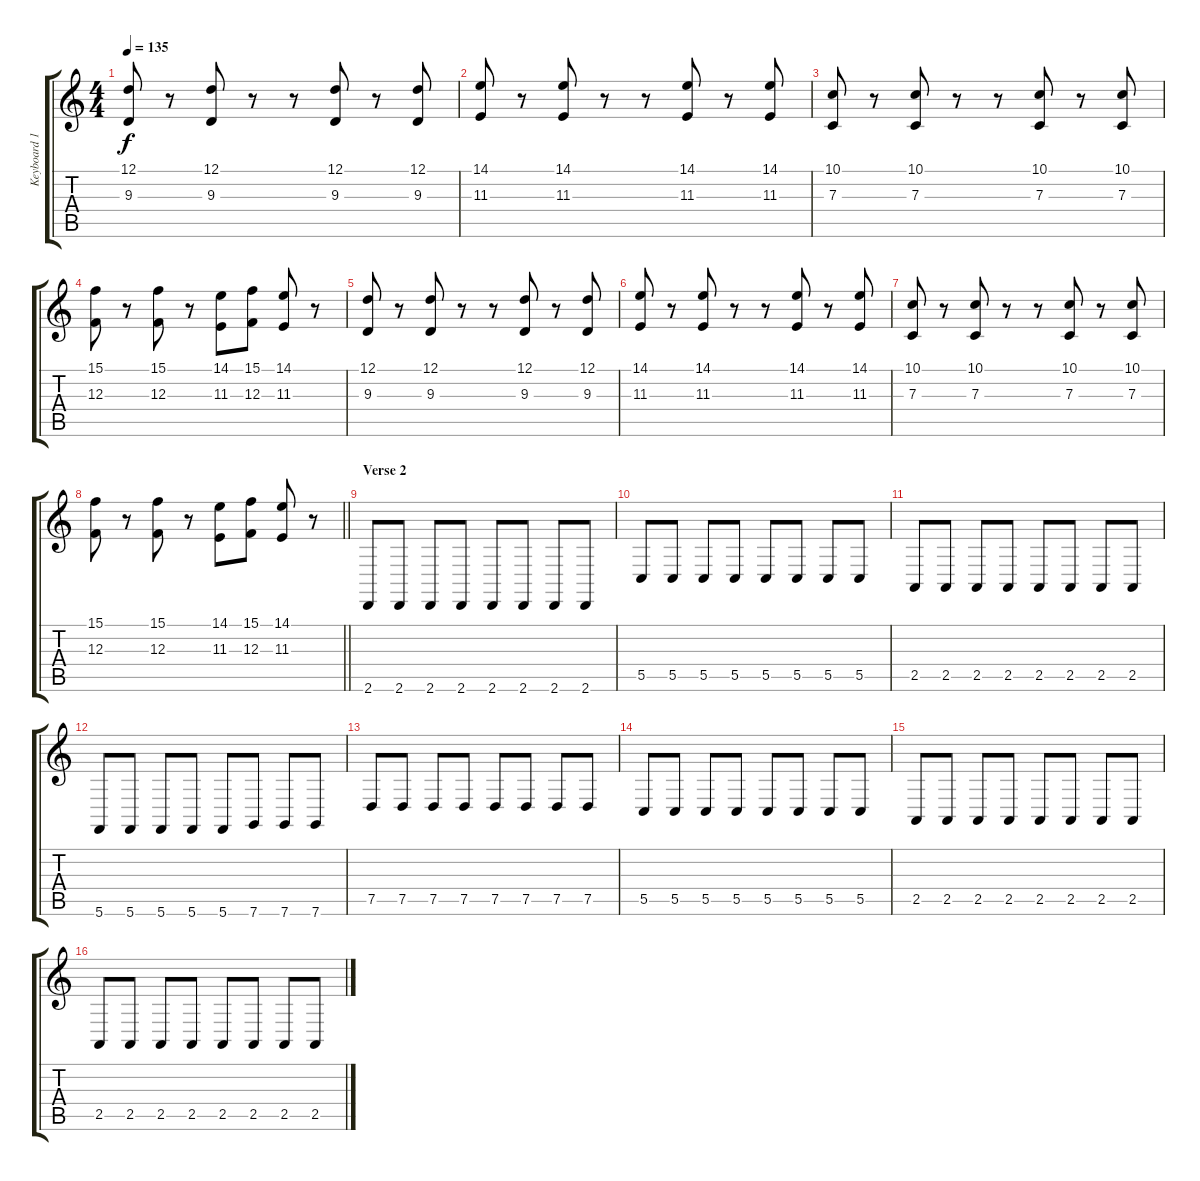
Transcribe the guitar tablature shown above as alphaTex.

\track ("Keyboard 1" "Keyboard 1") {instrument fx5brightness}
\staff {score tabs}
\tuning (D4 A3 F3 C3 G2 C2) {hide}
\ts (4 4)
\tempo 135
\clef g2
\ks c
(12.1 9.3).8{dy f instrument fx5brightness} r.8 (12.1 9.3).8 r.8 r.8 (12.1 9.3).8 r.8 (12.1 9.3).8 |
(14.1 11.3).8 r.8 (14.1 11.3).8 r.8 r.8 (14.1 11.3).8 r.8 (14.1 11.3).8 |
(10.1 7.3).8 r.8 (10.1 7.3).8 r.8 r.8 (10.1 7.3).8 r.8 (10.1 7.3).8 |
(15.1 12.3).8 r.8 (15.1 12.3).8 r.8 (14.1 11.3).8 (15.1 12.3).8 (14.1 11.3).8 r.8 |
(12.1 9.3).8 r.8 (12.1 9.3).8 r.8 r.8 (12.1 9.3).8 r.8 (12.1 9.3).8 |
(14.1 11.3).8 r.8 (14.1 11.3).8 r.8 r.8 (14.1 11.3).8 r.8 (14.1 11.3).8 |
(10.1 7.3).8 r.8 (10.1 7.3).8 r.8 r.8 (10.1 7.3).8 r.8 (10.1 7.3).8 |
\barLineRight lightlight
(15.1 12.3).8 r.8 (15.1 12.3).8 r.8 (14.1 11.3).8 (15.1 12.3).8 (14.1 11.3).8 r.8 |
\section ("" "Verse 2")
2.6.8{instrument lead2sawtooth} 2.6.8 2.6.8 2.6.8 2.6.8 2.6.8 2.6.8 2.6.8 |
5.5.8 5.5.8 5.5.8 5.5.8 5.5.8 5.5.8 5.5.8 5.5.8 |
2.5.8 2.5.8 2.5.8 2.5.8 2.5.8 2.5.8 2.5.8 2.5.8 |
5.6.8 5.6.8 5.6.8 5.6.8 5.6.8 7.6.8 7.6.8 7.6.8 |
7.5.8 7.5.8 7.5.8 7.5.8 7.5.8 7.5.8 7.5.8 7.5.8 |
5.5.8 5.5.8 5.5.8 5.5.8 5.5.8 5.5.8 5.5.8 5.5.8 |
2.5.8 2.5.8 2.5.8 2.5.8 2.5.8 2.5.8 2.5.8 2.5.8 |
2.5.8 2.5.8 2.5.8 2.5.8 2.5.8 2.5.8 2.5.8 2.5.8
